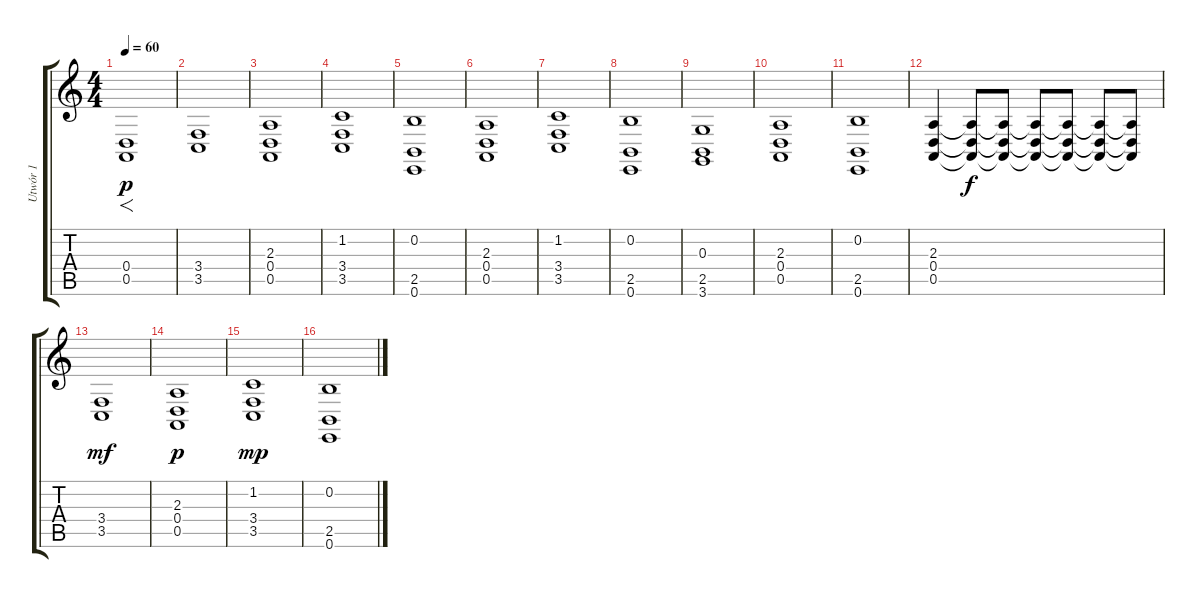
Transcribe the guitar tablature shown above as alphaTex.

\track ("Utwór 1" "Utwór 1") {instrument pad8sweep}
\staff {score tabs}
\tuning (E4 B3 G3 D3 A2 E2) {hide}
\ts (4 4)
\tempo 60
\clef g2
\ks c
(0.4 0.5).1{f dy p instrument pad8sweep} |
(3.4 3.5).1 |
(2.3 0.4 0.5).1 |
(1.2 3.4 3.5).1 |
(0.2 2.5 0.6).1 |
(2.3 0.4 0.5).1 |
(1.2 3.4 3.5).1 |
(0.2 2.5 0.6).1 |
(0.3 2.5 3.6).1 |
(2.3 0.4 0.5).1 |
(0.2 2.5 0.6).1 |
(2.3 0.4 0.5).4 (2.3{t} 0.4{t} 0.5{t}).8{dy f} (2.3{t} 0.4{t} 0.5{t}).8 (2.3{t} 0.4{t} 0.5{t}).8 (2.3{t} 0.4{t} 0.5{t}).8 (2.3{t} 0.4{t} 0.5{t}).8 (2.3{t} 0.4{t} 0.5{t}).8 |
(3.4 3.5).1{dy mf volume 13} |
(2.3 0.4 0.5).1{dy p} |
(1.2 3.4 3.5).1{dy mp} |
(0.2 2.5 0.6).1
